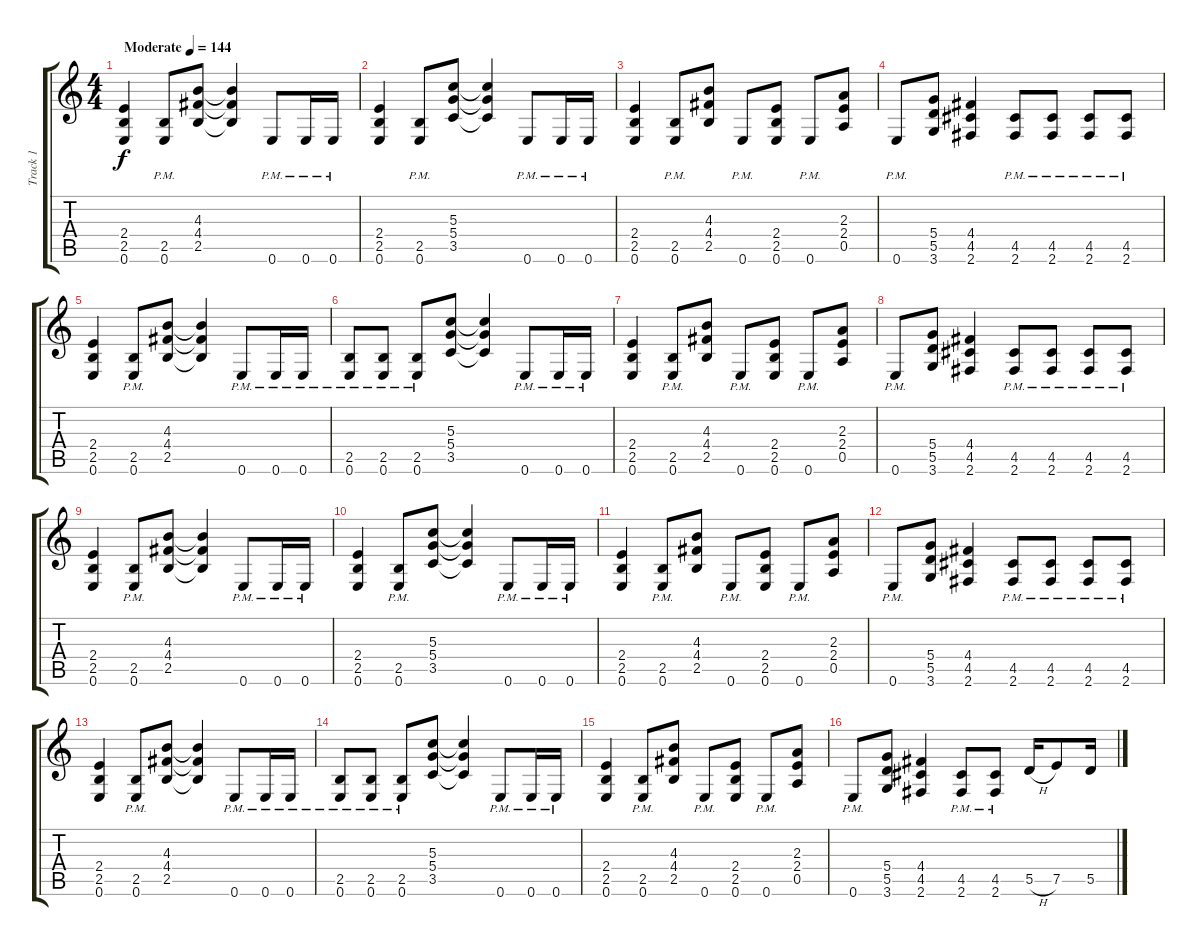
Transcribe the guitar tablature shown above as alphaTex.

\track ("Track 1" "Track 1") {instrument distortionguitar}
\staff {score tabs}
\tuning (E4 B3 G3 D3 A2 E2) {hide}
\ts (4 4)
\tempo (144 "Moderate")
\clef g2
\ks c
(2.4 2.5 0.6).4{dy f instrument distortionguitar} (2.5{pm} 0.6{pm}).8 (4.3 4.4 2.5).8 (4.3{t} 4.4{t} 2.5{t}).4 0.6{pm}.8 0.6{pm}.16 0.6{pm}.16 |
(2.4 2.5 0.6).4 (2.5{pm} 0.6{pm}).8 (5.3 5.4 3.5).8 (5.3{t} 5.4{t} 3.5{t}).4 0.6{pm}.8 0.6{pm}.16 0.6{pm}.16 |
(2.4 2.5 0.6).4 (2.5{pm} 0.6{pm}).8 (4.3 4.4 2.5).8 0.6{pm}.8 (2.4 2.5 0.6).8 0.6{pm}.8 (2.3 2.4 0.5).8 |
0.6{pm}.8 (5.4 5.5 3.6).8 (4.4 4.5 2.6).4 (4.5{pm} 2.6{pm}).8 (4.5{pm} 2.6{pm}).8 (4.5{pm} 2.6{pm}).8 (4.5{pm} 2.6{pm}).8 |
(2.4 2.5 0.6).4 (2.5{pm} 0.6{pm}).8 (4.3 4.4 2.5).8 (4.3{t} 4.4{t} 2.5{t}).4 0.6{pm}.8 0.6{pm}.16 0.6{pm}.16 |
(2.5{pm} 0.6{pm}).8 (2.5{pm} 0.6{pm}).8 (2.5{pm} 0.6{pm}).8 (5.3 5.4 3.5).8 (5.3{t} 5.4{t} 3.5{t}).4 0.6{pm}.8 0.6{pm}.16 0.6{pm}.16 |
(2.4 2.5 0.6).4 (2.5{pm} 0.6{pm}).8 (4.3 4.4 2.5).8 0.6{pm}.8 (2.4 2.5 0.6).8 0.6{pm}.8 (2.3 2.4 0.5).8 |
0.6{pm}.8 (5.4 5.5 3.6).8 (4.4 4.5 2.6).4 (4.5{pm} 2.6{pm}).8 (4.5{pm} 2.6{pm}).8 (4.5{pm} 2.6{pm}).8 (4.5{pm} 2.6{pm}).8 |
(2.4 2.5 0.6).4 (2.5{pm} 0.6{pm}).8 (4.3 4.4 2.5).8 (4.3{t} 4.4{t} 2.5{t}).4 0.6{pm}.8 0.6{pm}.16 0.6{pm}.16 |
(2.4 2.5 0.6).4 (2.5{pm} 0.6{pm}).8 (5.3 5.4 3.5).8 (5.3{t} 5.4{t} 3.5{t}).4 0.6{pm}.8 0.6{pm}.16 0.6{pm}.16 |
(2.4 2.5 0.6).4 (2.5{pm} 0.6{pm}).8 (4.3 4.4 2.5).8 0.6{pm}.8 (2.4 2.5 0.6).8 0.6{pm}.8 (2.3 2.4 0.5).8 |
0.6{pm}.8 (5.4 5.5 3.6).8 (4.4 4.5 2.6).4 (4.5{pm} 2.6{pm}).8 (4.5{pm} 2.6{pm}).8 (4.5{pm} 2.6{pm}).8 (4.5{pm} 2.6{pm}).8 |
(2.4 2.5 0.6).4 (2.5{pm} 0.6{pm}).8 (4.3 4.4 2.5).8 (4.3{t} 4.4{t} 2.5{t}).4 0.6{pm}.8 0.6{pm}.16 0.6{pm}.16 |
(2.5{pm} 0.6{pm}).8 (2.5{pm} 0.6{pm}).8 (2.5{pm} 0.6{pm}).8 (5.3 5.4 3.5).8 (5.3{t} 5.4{t} 3.5{t}).4 0.6{pm}.8 0.6{pm}.16 0.6{pm}.16 |
(2.4 2.5 0.6).4 (2.5{pm} 0.6{pm}).8 (4.3 4.4 2.5).8 0.6{pm}.8 (2.4 2.5 0.6).8 0.6{pm}.8 (2.3 2.4 0.5).8 |
0.6{pm}.8 (5.4 5.5 3.6).8 (4.4 4.5 2.6).4 (4.5{pm} 2.6{pm}).8 (4.5{pm} 2.6{pm}).8 5.5{h}.16 7.5.8 5.5{h}.16
